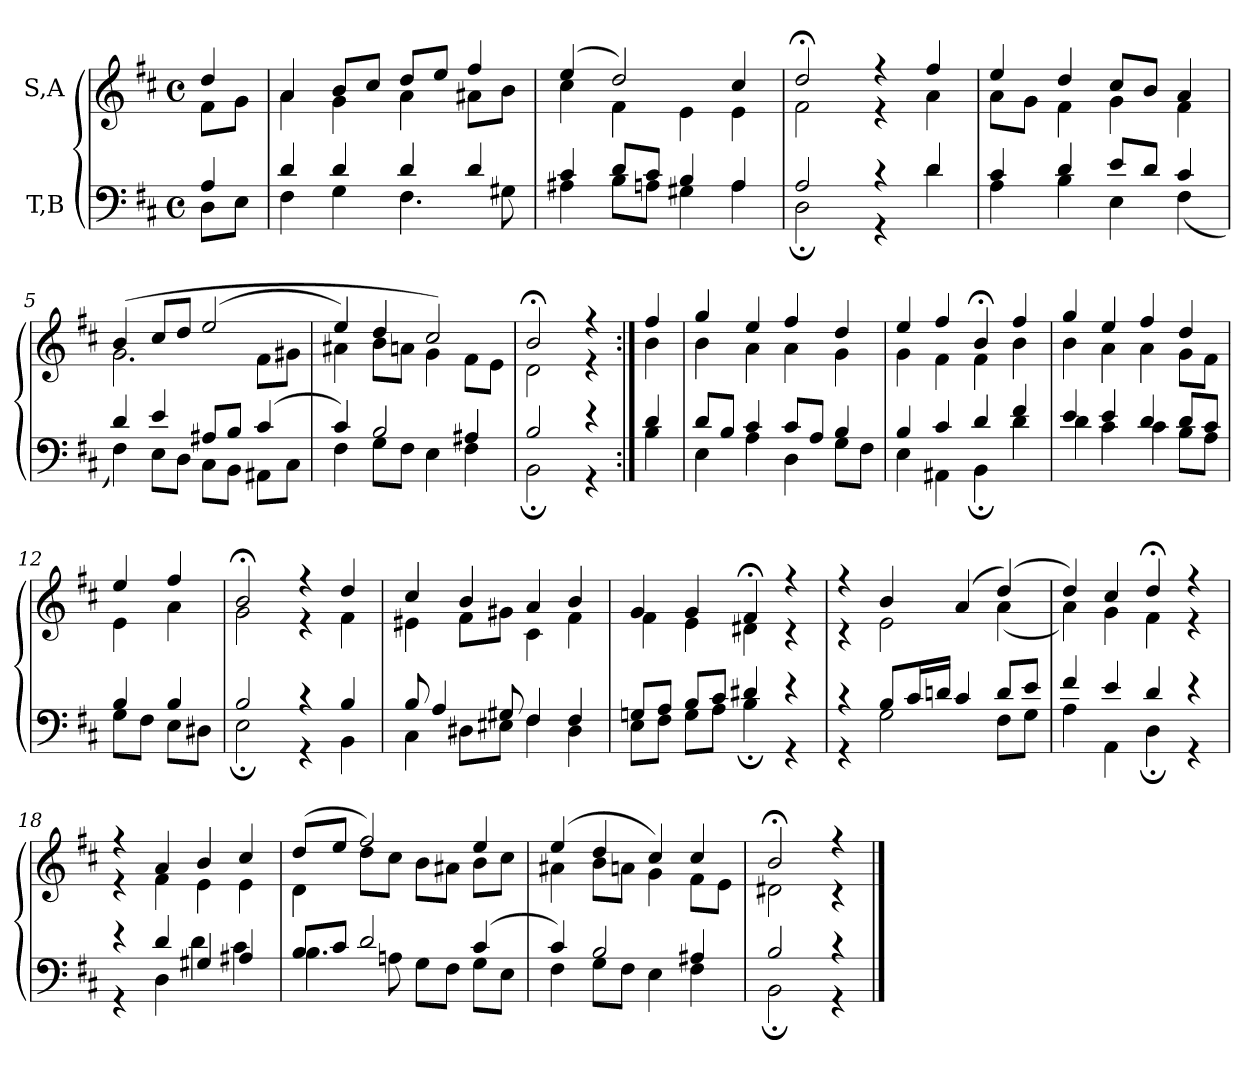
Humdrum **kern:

**kern	**kern
*part2	*part1
*staff2	*staff1
*I"T,B	*I"S,A
*clefF4	*clefG2
*k[f#c#]	*k[f#c#]
*M4/4	*M4/4
*met(c)	*met(c)
=	=
*^	*^
4A	8DL	4dd	8f#L
.	8EJ	.	8gJ
=1	=1	=1	=1
4d	4F#	4a	4a
4d	4G	8bL	4g
.	.	8cc#J	.
4d	4.F#	8ddL	4a
.	.	8eeJ	.
4d	.	4ff#	8a#XL
.	8G#X	.	8bJ
=2	=2	=2	=2
4c#	4A#X	(>4ee	4cc#
8dL	8BL	2dd)	4f#
8c#J	8AnJ	.	.
4B	4G#X	.	4e
4A	4A	4cc#	4e
=3	=3	=3	=3
2A	2D;	2dd;<	2f#
4r	4r	4r	4r
4d	4d	4ff#	4a
=4	=4	=4	=4
4c#	4A	4ee	8aL
.	.	.	8gJ
4d	4B	4dd	4f#
8eL	4E	8cc#L	4g
8dJ	.	8bJ	.
4c#	(<4F#	4a	4f#
=5	=5	=5	=5
4d	4F#)	(>4b	2.g
4e	8EL	8cc#L	.
.	8DJ	8ddJ	.
8A#XL	8C#L	(>2ee	.
8BJ	8BBJ	.	.
(>4c#	8AA#XL	.	8f#L
.	8C#J	.	8g#XJ
=6	=6	=6	=6
4c#)	4F#	4ee)	4a#X
2B	8GL	4dd	8bL
.	8F#J	.	8anJ
.	4E	2cc#)	4g
4A#X	4F#	.	8f#L
.	.	.	8eJ
=1752	=1752	=1752	=1752
2B	2BB;	2b;<	2d
4r	4r	4r	4r
=1753:|!	=1753:|!	=1753:|!	=1753:|!
4d	4B	4ff#	4b
=9	=9	=9	=9
8dL	4E	4gg	4b
8BJ	.	.	.
4c#	4A	4ee	4a
8c#L	4D	4ff#	4a
8AJ	.	.	.
4B	8GL	4dd	4g
.	8F#J	.	.
=10	=10	=10	=10
4B	4E	4ee	4g
4c#	4AA#X	4ff#	4f#
4d	4BB;	4b;<	4f#
4f#	4d	4ff#	4b
=11	=11	=11	=11
4e	4d	4gg	4b
4e	4c#	4ee	4a
4d	4c#	4ff#	4a
8dL	8BL	4dd	8gL
8c#J	8AJ	.	8f#J
=12a	=12a	=12a	=12a
4B	8GL	4ee	4e
.	8F#J	.	.
4B	8EL	4ff#	4a
.	8D#XJ	.	.
=13	=13	=13	=13
2B	2E;	2b;<	2g
4r	4r	4r	4r
4B	4BB	4dd	4f#
=14	=14	=14	=14
8B	4C#	4cc#	4e#X
4A	.	.	.
.	8D#XL	4b	8f#L
8G#X	8E#XJ	.	8g#XJ
4F#	4F#	4a	4c#
4F#	4D#	4b	4f#
=15	=15	=15	=15
8GnL	8EL	4g	4f#
8AJ	8F#J	.	.
8BL	8GL	4g	4e
8c#J	8AJ	.	.
4d#X	4B;	4f#;<	4d#X
4r	4r	4r	4r
=16	=16	=16	=16
4r	4r	4r	4r
8BL	2G	4b	2e
16c#L	.	.	.
16dnJJ	.	.	.
4c#	.	(>4a	.
8dL	8F#L	(>4dd)	(<4a
8eJ	8GJ	.	.
=17	=17	=17	=17
4f#	4A	4dd)	4a)
4e	4AA	4cc#	4g
4d	4D;	4dd;<	4f#
4r	4r	4r	4r
=18	=18	=18	=18
4r	4r	4r	4r
4d	4D	4a	4f#
4G#X	4d	4b	4e
4A#X	4c#	4cc#	4e
=19	=19	=19	=19
8BL	4.B	(>8ddL	4d
8c#J	.	8eeJ	.
2d	.	2ff#)	8ddL
.	8An	.	8cc#J
.	8GL	.	8bL
.	8F#J	.	8a#XJ
(>4c#	8GL	4ee	8bL
.	8EJ	.	8cc#J
=20	=20	=20	=20
4c#)	4F#	(>4ee	4a#X
2B	8GL	4dd	8bL
.	8F#J	.	8anJ
.	4E	4cc#)	4g
4A#X	4F#	4cc#	8f#L
.	.	.	8eJ
=1766	=1766	=1766	=1766
2B	2BB;	2b;<	2d#X
4r	4r	4r	4r
*v	*v	*	*
*	*v	*v
==	==
*-	*-
